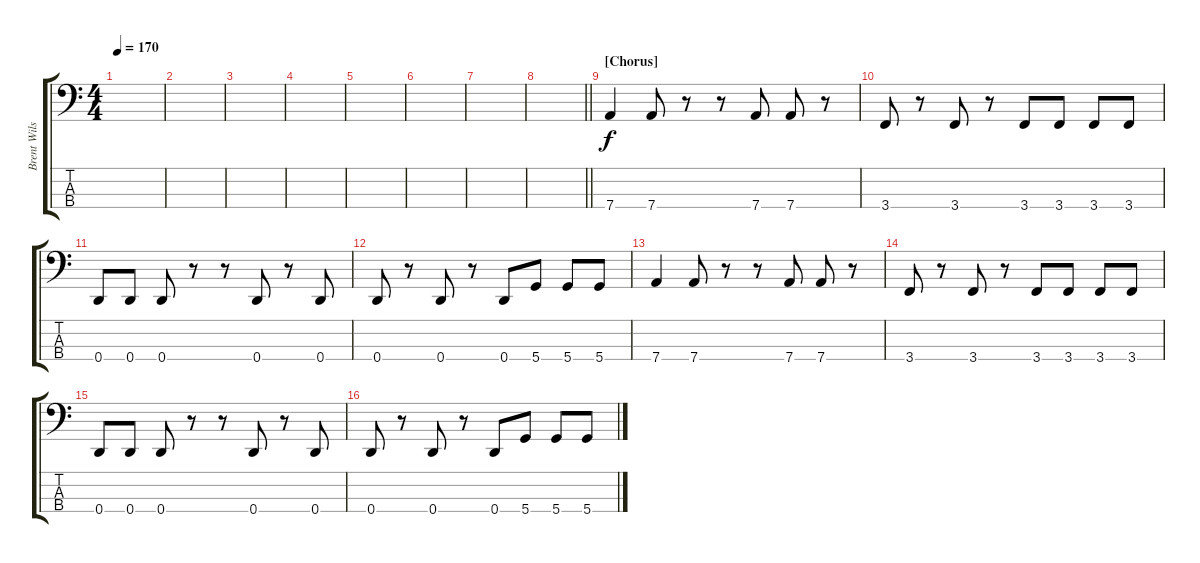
\track ("Brent Wilson" "Brent Wils") {instrument electricbassfinger}
\staff {score tabs}
\tuning (G2 D2 A1 D1) {hide}
\ts (4 4)
\tempo 170
\clef f4
\ks c
|
|
|
|
|
|
|
\barLineRight lightlight
|
\section ("" "[Chorus]")
7.4.4 7.4.8 r.8 r.8 7.4.8 7.4.8 r.8 |
3.4.8 r.8 3.4.8 r.8 3.4.8 3.4.8 3.4.8 3.4.8 |
0.4.8 0.4.8 0.4.8 r.8 r.8 0.4.8 r.8 0.4.8 |
0.4.8 r.8 0.4.8 r.8 0.4.8 5.4.8 5.4.8 5.4.8 |
7.4.4 7.4.8 r.8 r.8 7.4.8 7.4.8 r.8 |
3.4.8 r.8 3.4.8 r.8 3.4.8 3.4.8 3.4.8 3.4.8 |
0.4.8 0.4.8 0.4.8 r.8 r.8 0.4.8 r.8 0.4.8 |
0.4.8 r.8 0.4.8 r.8 0.4.8 5.4.8 5.4.8 5.4.8
